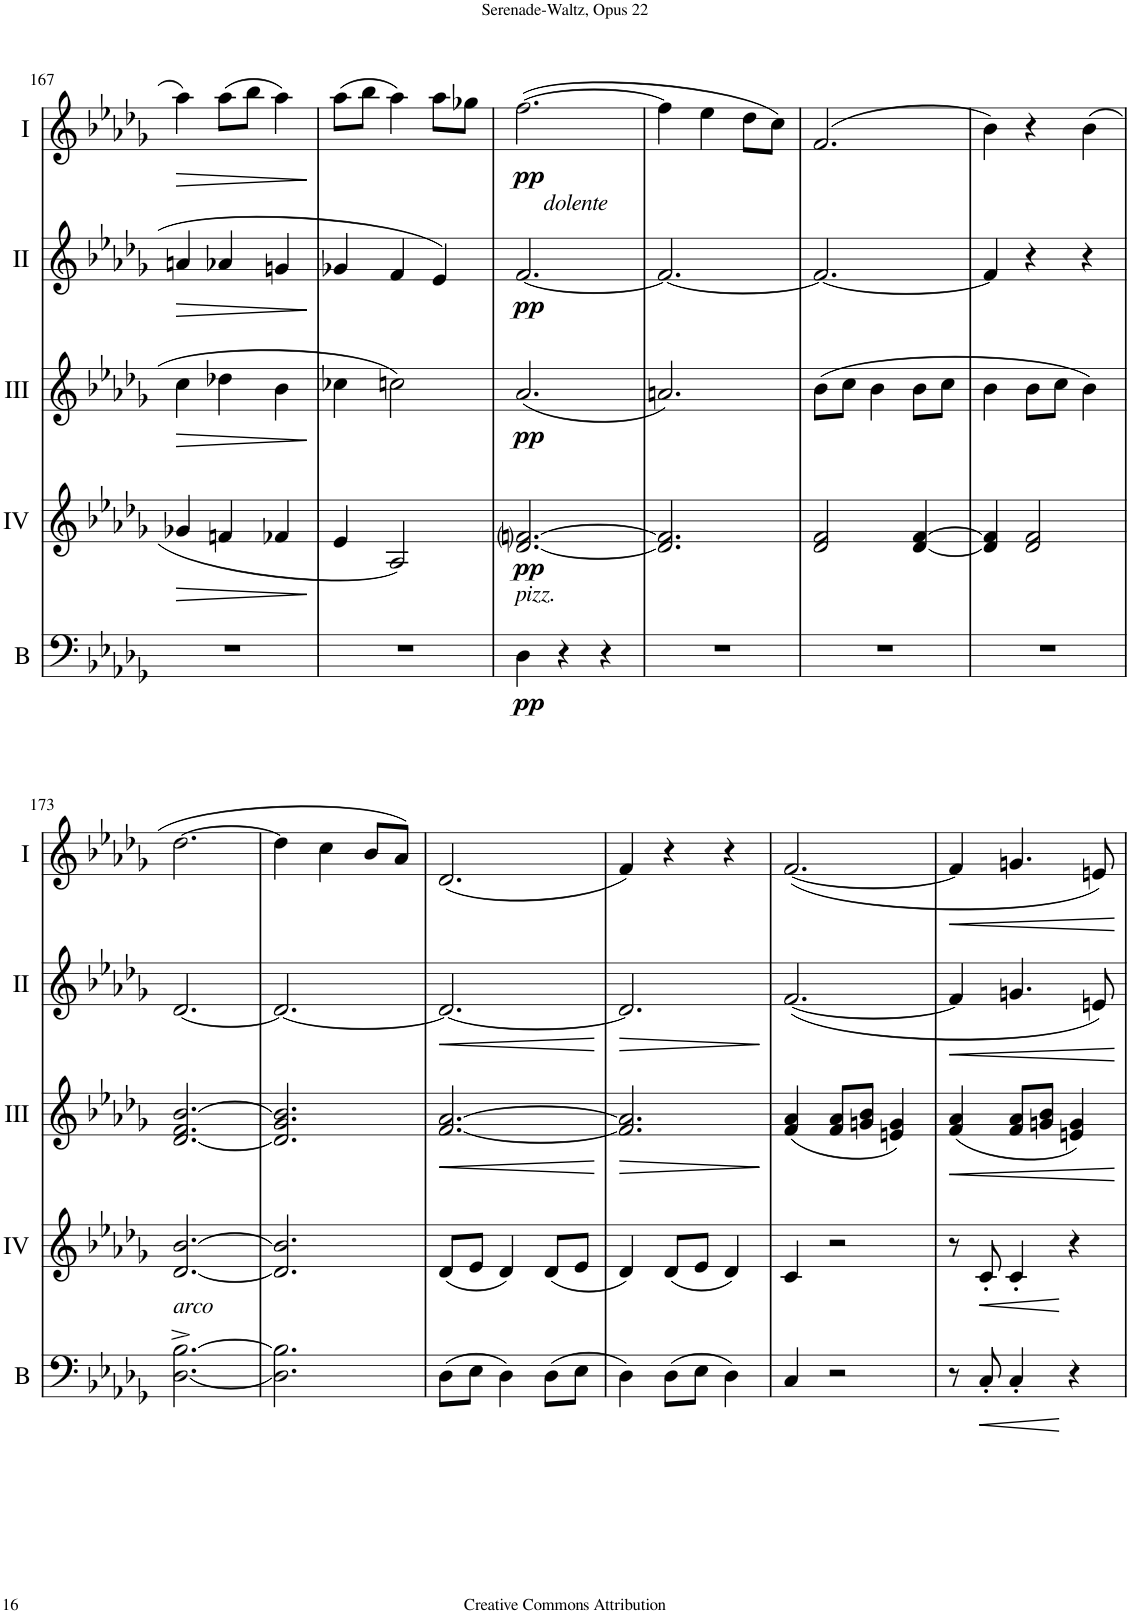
**kern	**dynam	**kern	**dynam	**kern	**dynam	**kern	**dynam	**kern	**dynam
*part5	*part5	*part4	*part4	*part3	*part3	*part2	*part2	*part1	*part1
*staff5	*staff5	*staff4	*staff4	*staff3	*staff3	*staff2	*staff2	*staff1	*staff1
*I"Bass	*	*I"Acc. 4	*	*I"Acc. 3	*	*I"Acc. 2	*	*I"Acc. 1	*
*I'B	*	*	*	*	*	*	*	*	*
!!LO:PB:g=z
*clefF4	*	*clefG2	*	*clefG2	*	*clefG2	*	*clefG2	*
*Trd7c12	*	*Trd7c12	*	*Trd7c12	*	*	*	*	*
*k[b-e-a-d-g-]	*	*k[b-e-a-d-g-]	*	*k[b-e-a-d-g-]	*	*k[b-e-a-d-g-]	*	*k[b-e-a-d-g-]	*
*M3/4	*	*M3/4	*	*M3/4	*	*M3/4	*	*M3/4	*
=167	=167	=167	=167	=167	=167	=167	=167	=167	=167
!	!	!	!LO:HP:b	!	!LO:HP:b	!	!LO:HP:b	!	!LO:HP:b
2.r	.	4g-X/	>	4cc\	>	4an/	>	4aa-\	>
.	.	4fn/	.	4dd-X\	.	4a-X/	.	(8aa-\L	.
.	.	.	.	.	.	.	.	8bb-\J	.
.	.	4f-X/	.	4b-\	.	4gn/	.	4aa-\)	.
.	.	.	]	.	]	.	]	.	]
=168	=168	=168	=168	=168	=168	=168	=168	=168	=168
2.r	.	4e-/	.	4cc-X\	.	4g-X/	.	(8aa-\L	.
.	.	.	.	.	.	.	.	8bb-\J	.
.	.	2A-/	.	2ccn\	.	4f/	.	4aa-\)	.
.	.	.	.	.	.	4e-/	.	8aa-\L	.
.	.	.	.	.	.	.	.	8gg-X\J	.
=169	=169	=169	=169	=169	=169	=169	=169	=169	=169
!	!	!	!	!	!	!	!	!LO:TX:b:i:t=dolente	!
!LO:TX:a:i:t=pizz.	!	!	!	!	!	!	!	!	!
!	!LO:DY:b	!	!LO:DY:b	!	!LO:DY:b	!	!LO:DY:b	!	!LO:DY:b
4D-\	pp	[2.d-/ [2.fni/	pp	(2.a-/	pp	[2.f/	pp	([2.ff\	pp
4r	.	.	.	.	.	.	.	.	.
4r	.	.	.	.	.	.	.	.	.
=170	=170	=170	=170	=170	=170	=170	=170	=170	=170
2.r	.	2.d-/] 2.f/]	.	2.an/)	.	2.f/_	.	4ff\]	.
.	.	.	.	.	.	.	.	4ee-\	.
.	.	.	.	.	.	.	.	8dd-\L	.
.	.	.	.	.	.	.	.	8cc\J)	.
=171	=171	=171	=171	=171	=171	=171	=171	=171	=171
2.r	.	2d-/ 2f/	.	(8b-\L	.	2.f/_	.	(2.f/	.
.	.	.	.	8cc\J	.	.	.	.	.
.	.	.	.	4b-\	.	.	.	.	.
.	.	[4d-/ [4f/	.	8b-\L	.	.	.	.	.
.	.	.	.	8cc\J	.	.	.	.	.
=172	=172	=172	=172	=172	=172	=172	=172	=172	=172
2.r	.	4d-/] 4f/]	.	4b-\	.	4f/]	.	4b-\)	.
.	.	2d-/ 2f/	.	8b-\L	.	4r	.	4r	.
.	.	.	.	8cc\J	.	.	.	.	.
.	.	.	.	4b-\)	.	4r	.	(4b-\	.
!!LO:LB:g=z
=173	=173	=173	=173	=173	=173	=173	=173	=173	=173
!LO:TX:a:i:t=arco	!	!	!	!	!	!	!	!	!
[2.D-\^ [2.B-\^	.	[2.d-/ [2.b-/	.	[2.d-/ 2.f/ [2.b-/	.	[2.d-/	.	[2.dd-\	.
=174	=174	=174	=174	=174	=174	=174	=174	=174	=174
2.D-\] 2.B-\]	.	2.d-/] 2.b-/]	.	2.d-/] 2.g-/ 2.b-/]	.	2.d-/_	.	4dd-\]	.
.	.	.	.	.	.	.	.	4cc\	.
.	.	.	.	.	.	.	.	8b-/L	.
.	.	.	.	.	.	.	.	8a-/J)	.
=175	=175	=175	=175	=175	=175	=175	=175	=175	=175
!	!	!	!	!	!LO:HP:b	!	!LO:HP:b	!	!
(8D-\L	.	(8d-/L	.	[2.f/ [2.a-/	<	2.d-/_	<	(2.d-/	.
8E-\J	.	8e-/J	.	.	.	.	.	.	.
4D-\)	.	4d-/)	.	.	.	.	.	.	.
(8D-\L	.	(8d-/L	.	.	.	.	.	.	.
8E-\J	.	8e-/J	.	.	.	.	.	.	.
.	.	.	.	.	[	.	[	.	.
=176	=176	=176	=176	=176	=176	=176	=176	=176	=176
!	!	!	!	!	!LO:HP:b	!	!LO:HP:b	!	!
4D-\)	.	4d-/)	.	2.f/] 2.a-/]	>	2.d-/]	>	4f/)	.
(8D-\L	.	(8d-/L	.	.	.	.	.	4r	.
8E-\J	.	8e-/J	.	.	.	.	.	.	.
4D-\)	.	4d-/)	.	.	.	.	.	4r	.
.	.	.	.	.	]	.	]	.	.
=177	=177	=177	=177	=177	=177	=177	=177	=177	=177
4C/	.	4c/	.	(4f/ 4a-/	.	([2.f/	.	([2.f/	.
2r	.	2r	.	8f/ 8a-/L	.	.	.	.	.
.	.	.	.	8gn/ 8b-/J	.	.	.	.	.
.	.	.	.	4en/ 4g/)	.	.	.	.	.
=178	=178	=178	=178	=178	=178	=178	=178	=178	=178
!	!	!	!	!	!LO:HP:b	!	!LO:HP:b	!	!LO:HP:b
8r	.	8r	.	(4f/ 4a-/	<	4f/]	<	4f/]	<
!	!LO:HP:b	!	!LO:HP:b	!	!	!	!	!	!
8C'/	<	8c'/	<	.	.	.	.	.	.
4C'/	.	4c'/	.	8f/ 8a-/L	.	4.gn/	.	4.gn/	.
.	.	.	.	8gn/ 8b-/J	.	.	.	.	.
4r	[	4r	[	4en/ 4g/)	.	.	.	.	.
.	.	.	.	.	.	8en/)	.	8en/)	.
.	.	.	.	.	[	.	[	.	[
=	=	=	=	=	=	=	=	=	=
*-	*-	*-	*-	*-	*-	*-	*-	*-	*-
